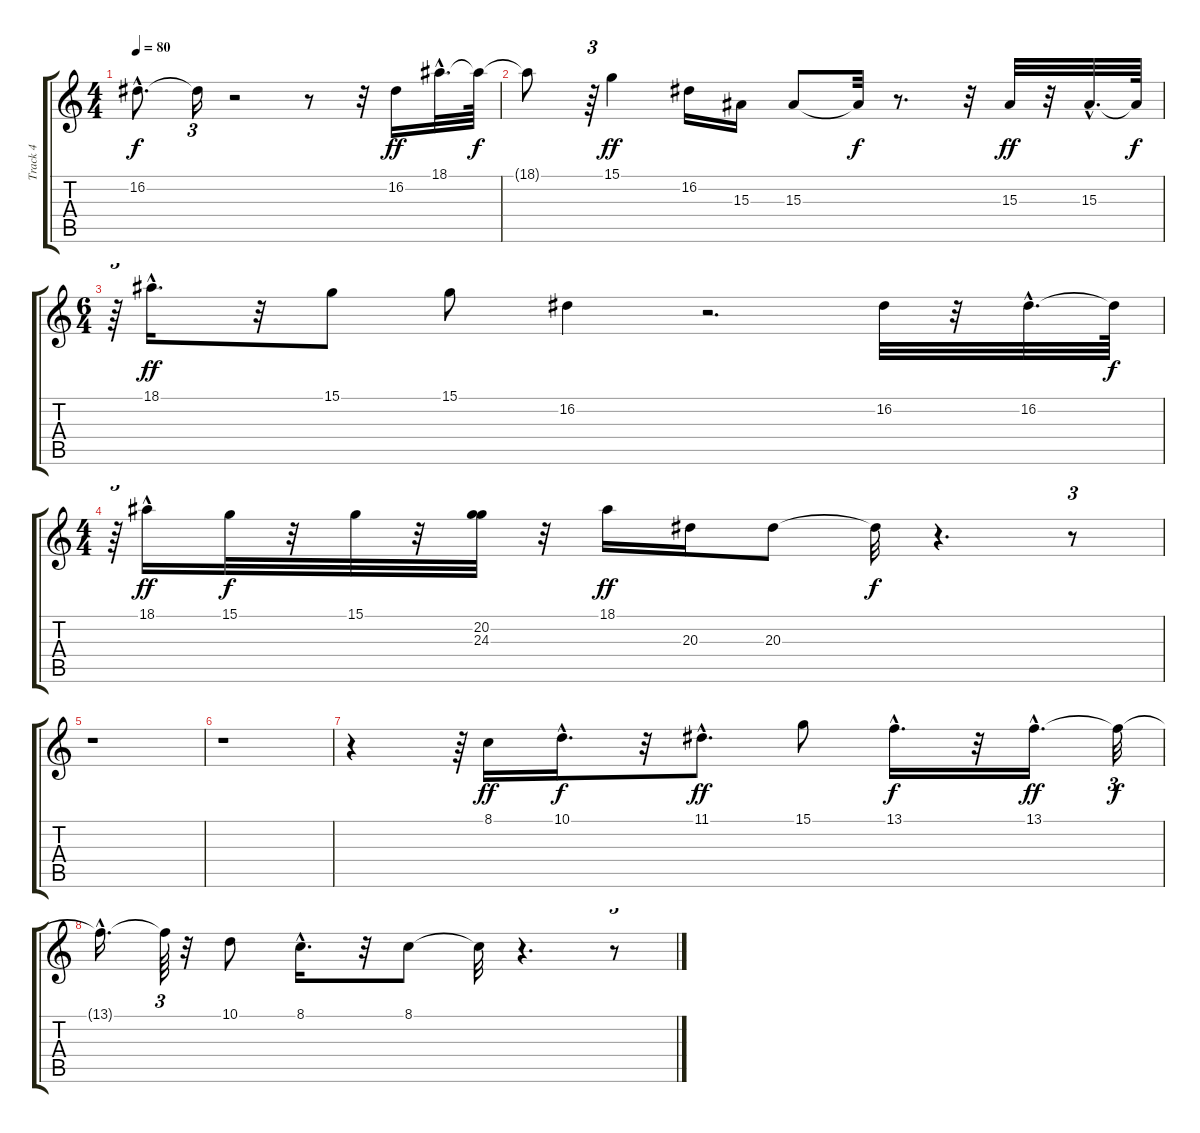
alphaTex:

\track ("Track 4" "Track 4") {instrument synthbrass2}
\staff {score tabs}
\tuning (E4 B3 G3 D3 A2 E2) {hide}
\ts (4 4)
\tempo 80
\clef g2
\ks c
16.2{hac t}.8{d dy f} 16.2{t}.16{tu (3 2)} r.2 r.8 r.32 16.2.16{dy ff} 18.1{hac}.32{d} 18.1{t}.64{dy f} |
18.1{t}.8 r.64{tu (3 2)} 15.1.4{dy ff} 16.2.16 15.3.16 15.3.8 15.3{t}.32{dy f} r.8{d} r.32 15.3.32{dy ff} r.32 15.3{hac}.32{d} 15.3{t}.64{dy f} |
\ts (6 4)
r.64{tu (3 2)} 18.1{hac}.16{d dy ff} r.32 15.1.8 15.1.8 16.2.4 r.2{d} 16.2.32 r.32 16.2{hac}.32{d} 16.2{t}.64{dy f} |
\ts (4 4)
r.64{tu (3 2)} 18.1{hac}.16{dy ff} 15.1.32{dy f} r.32 15.1.32 r.32 (20.2 24.3).32 r.32 18.1.16{dy ff} 20.3.16 20.3.8 20.3{t}.32{dy f} r.4{d} r.8{tu (3 2)} |
r.1 |
r.1 |
r.4 r.64{tu (3 2)} 8.1.16{dy ff} 10.1{hac}.16{d dy f} r.32 11.1{hac}.8{d dy ff} 15.1.8 13.1{hac}.16{d dy f} r.32 13.1{hac}.16{d dy ff} 13.1{t}.32{tu (3 2) dy f} |
13.1{hac t}.16{d} 13.1{t}.64{tu (3 2)} r.32 10.1.8 8.1{hac}.16{d} r.32 8.1.8 8.1{t}.32 r.4{d} r.8{tu (3 2)}
